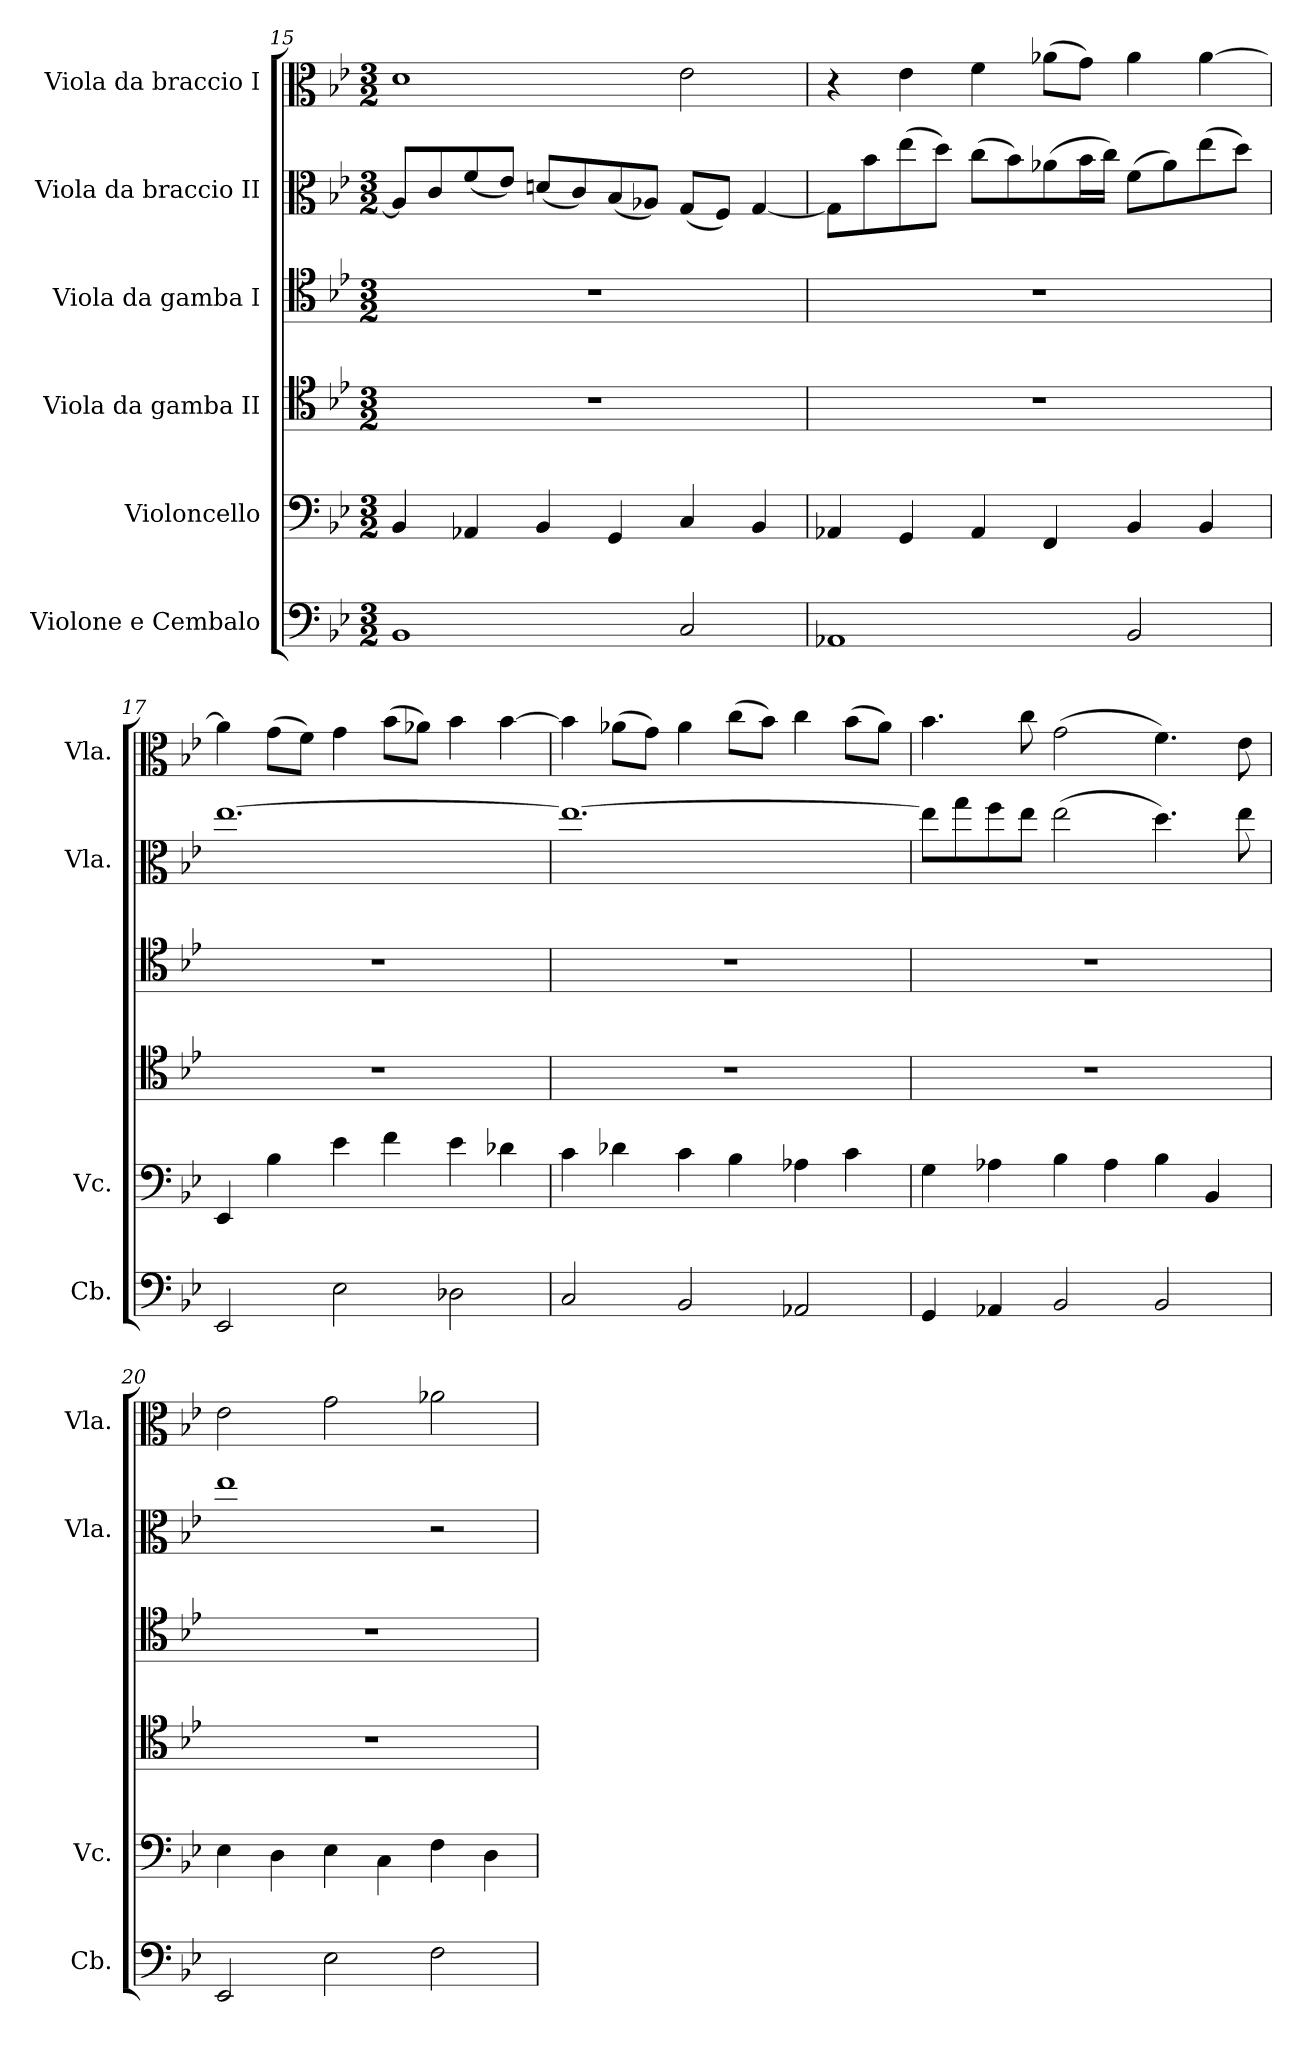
**kern	**kern	**kern	**kern	**kern	**kern
*part6	*part5	*part4	*part3	*part2	*part1
*staff6	*staff5	*staff4	*staff3	*staff2	*staff1
*I"Violone e Cembalo	*I"Violoncello	*I"Viola da gamba II	*I"Viola da gamba I	*I"Viola da braccio II	*I"Viola da braccio I
*I'Cb.	*I'Vc.	*	*	*I'Vla.	*I'Vla.
*clefF4	*clefF4	*clefC4	*clefC4	*clefC3	*clefC3
*ITrd7c12	*	*	*	*	*
*k[b-e-]	*k[b-e-]	*k[b-e-]	*k[b-e-]	*k[b-e-]	*k[b-e-]
*B-:	*B-:	*B-:	*B-:	*B-:	*B-:
*M3/2	*M3/2	*M3/2	*M3/2	*M3/2	*M3/2
=15	=15	=15	=15	=15	=15
!	!	!LO:N:vis=1	!LO:N:vis=1	!	!
1BBB-i	4BB-i/	1.r	1.r	8A-i/L]	1di
.	.	.	.	8ci/	.
.	4AA-Xi/	.	.	(8fi/	.
.	.	.	.	8e-i/J)	.
.	4BB-i/	.	.	(8dni/L	.
.	.	.	.	8ci/)	.
.	4GGi/	.	.	(8B-i/	.
.	.	.	.	8A-Xi/J)	.
2CCi/	4Ci/	.	.	(8Gi/L	2e-i\
.	.	.	.	8Fi/J)	.
.	4BB-i/	.	.	[4Gi/	.
=16	=16	=16	=16	=16	=16
!	!	!LO:N:vis=1	!LO:N:vis=1	!	!
1AAA-Xi	4AA-Xi/	1.r	1.r	8Gi\L]	4r
.	.	.	.	8b-i\	.
.	4GGi/	.	.	(8ee-i\	4e-i\
.	.	.	.	8ddi\J)	.
.	4AA-i/	.	.	(8cci\L	4fi\
.	.	.	.	8b-i\)	.
.	4FFi/	.	.	(8a-Xi\	(8a-Xi\L
.	.	.	.	16b-i\L	8gi\J)
.	.	.	.	16cci\JJ)	.
2BBB-i/	4BB-i/	.	.	(8fi\L	4a-i\
.	.	.	.	8a-i\)	.
.	4BB-i/	.	.	(8ee-i\	[4a-i\
.	.	.	.	8ddi\J)	.
=17	=17	=17	=17	=17	=17
!	!	!LO:N:vis=1	!LO:N:vis=1	!	!
2EEE-i/	4EE-i/	1.r	1.r	[1.ee-i	4a-i\]
.	4B-i\	.	.	.	(8gi\L
.	.	.	.	.	8fi\J)
2EE-i\	4e-i\	.	.	.	4gi\
.	4fi\	.	.	.	(8b-i\L
.	.	.	.	.	8a-Xi\J)
2DD-Xi\	4e-i\	.	.	.	4b-i\
.	4d-Xi\	.	.	.	[4b-i\
!!LO:LB:g=z
=18	=18	=18	=18	=18	=18
!	!	!LO:N:vis=1	!LO:N:vis=1	!	!
2CCi/	4ci\	1.r	1.r	1.ee-i_	4b-i\]
.	4d-Xi\	.	.	.	(8a-Xi\L
.	.	.	.	.	8gi\J)
2BBB-i/	4ci\	.	.	.	4a-i\
.	4B-i\	.	.	.	(8cci\L
.	.	.	.	.	8b-i\J)
2AAA-Xi/	4A-Xi\	.	.	.	4cci\
.	4ci\	.	.	.	(8b-i\L
.	.	.	.	.	8a-i\J)
=19	=19	=19	=19	=19	=19
!	!	!LO:N:vis=1	!LO:N:vis=1	!	!
4GGGi/	4Gi\	1.r	1.r	8ee-i\L]	4.b-i\
.	.	.	.	8ggi\	.
4AAA-Xi/	4A-Xi\	.	.	8ffi\	.
.	.	.	.	8ee-i\J	8cci\
2BBB-i/	4B-i\	.	.	(2ee-i\	(2gi\
.	4A-i\	.	.	.	.
2BBB-i/	4B-i\	.	.	4.ddi\)	4.fi\)
.	4BB-i/	.	.	.	.
.	.	.	.	8ee-i\	8e-i\
=20	=20	=20	=20	=20	=20
!	!	!LO:N:vis=1	!LO:N:vis=1	!	!
2EEE-i/	4E-i\	1.r	1.r	1ee-i	2e-i\
.	4Di\	.	.	.	.
2EE-i\	4E-i\	.	.	.	2gi\
.	4Ci\	.	.	.	.
2FFi\	4Fi\	.	.	2r	2a-Xi\
.	4Di\	.	.	.	.
=	=	=	=	=	=
*-	*-	*-	*-	*-	*-
